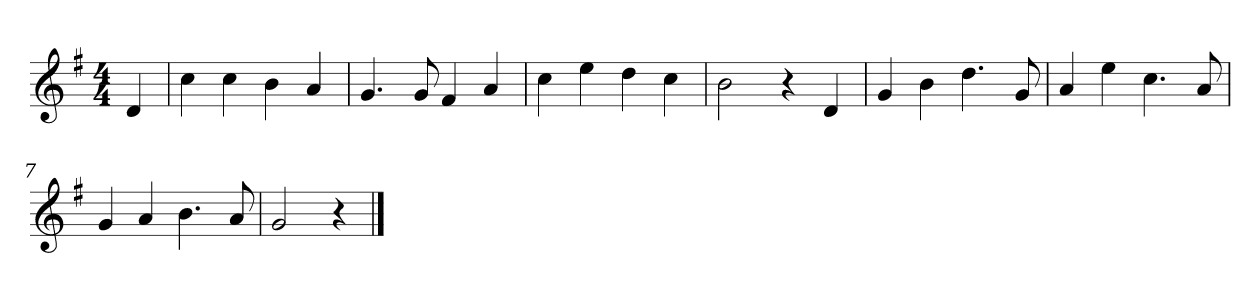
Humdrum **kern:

**kern
*part1
*staff1
*k[f#]
*M4/4
*MM120
=
4d
=1
4cc
4cc
4b
4a
=2
4.g
8g
4f#
4a
=3
4cc
4ee
4dd
4cc
=4
2b
4r
4d
=5
4g
4b
4.dd
8g
=6
4a
4ee
4.cc
8a
=7
4g
4a
4.b
8a
=8
2g
4r
==
*-
